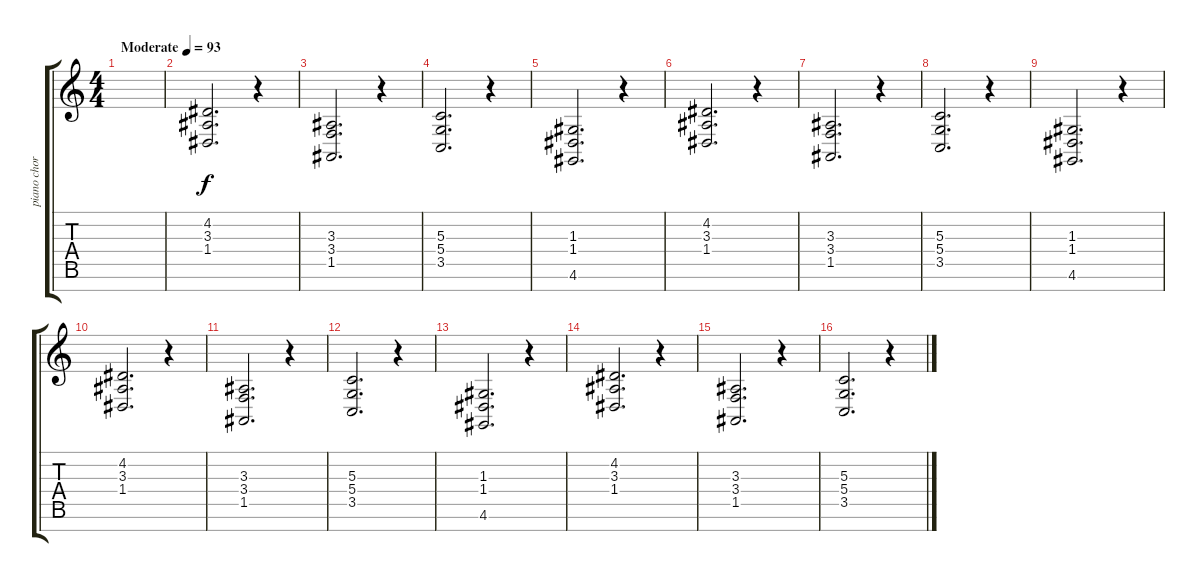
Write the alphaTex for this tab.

\track ("piano chords" "piano chor") {instrument acousticgrandpiano}
\staff {score tabs}
\tuning (E4 B3 G3 D3 A2 E2 B1) {hide}
\ts (4 4)
\tempo (93 "Moderate")
\clef g2
\ks c
|
(4.2 3.3 1.4).2{d} r.4 |
(3.3 3.4 1.5).2{d} r.4 |
(5.3 5.4 3.5).2{d} r.4 |
(1.3 1.4 4.6).2{d} r.4 |
(4.2 3.3 1.4).2{d} r.4 |
(3.3 3.4 1.5).2{d} r.4 |
(5.3 5.4 3.5).2{d} r.4 |
(1.3 1.4 4.6).2{d} r.4 |
(4.2 3.3 1.4).2{d} r.4 |
(3.3 3.4 1.5).2{d} r.4 |
(5.3 5.4 3.5).2{d} r.4 |
(1.3 1.4 4.6).2{d} r.4 |
(4.2 3.3 1.4).2{d} r.4 |
(3.3 3.4 1.5).2{d} r.4 |
(5.3 5.4 3.5).2{d} r.4
